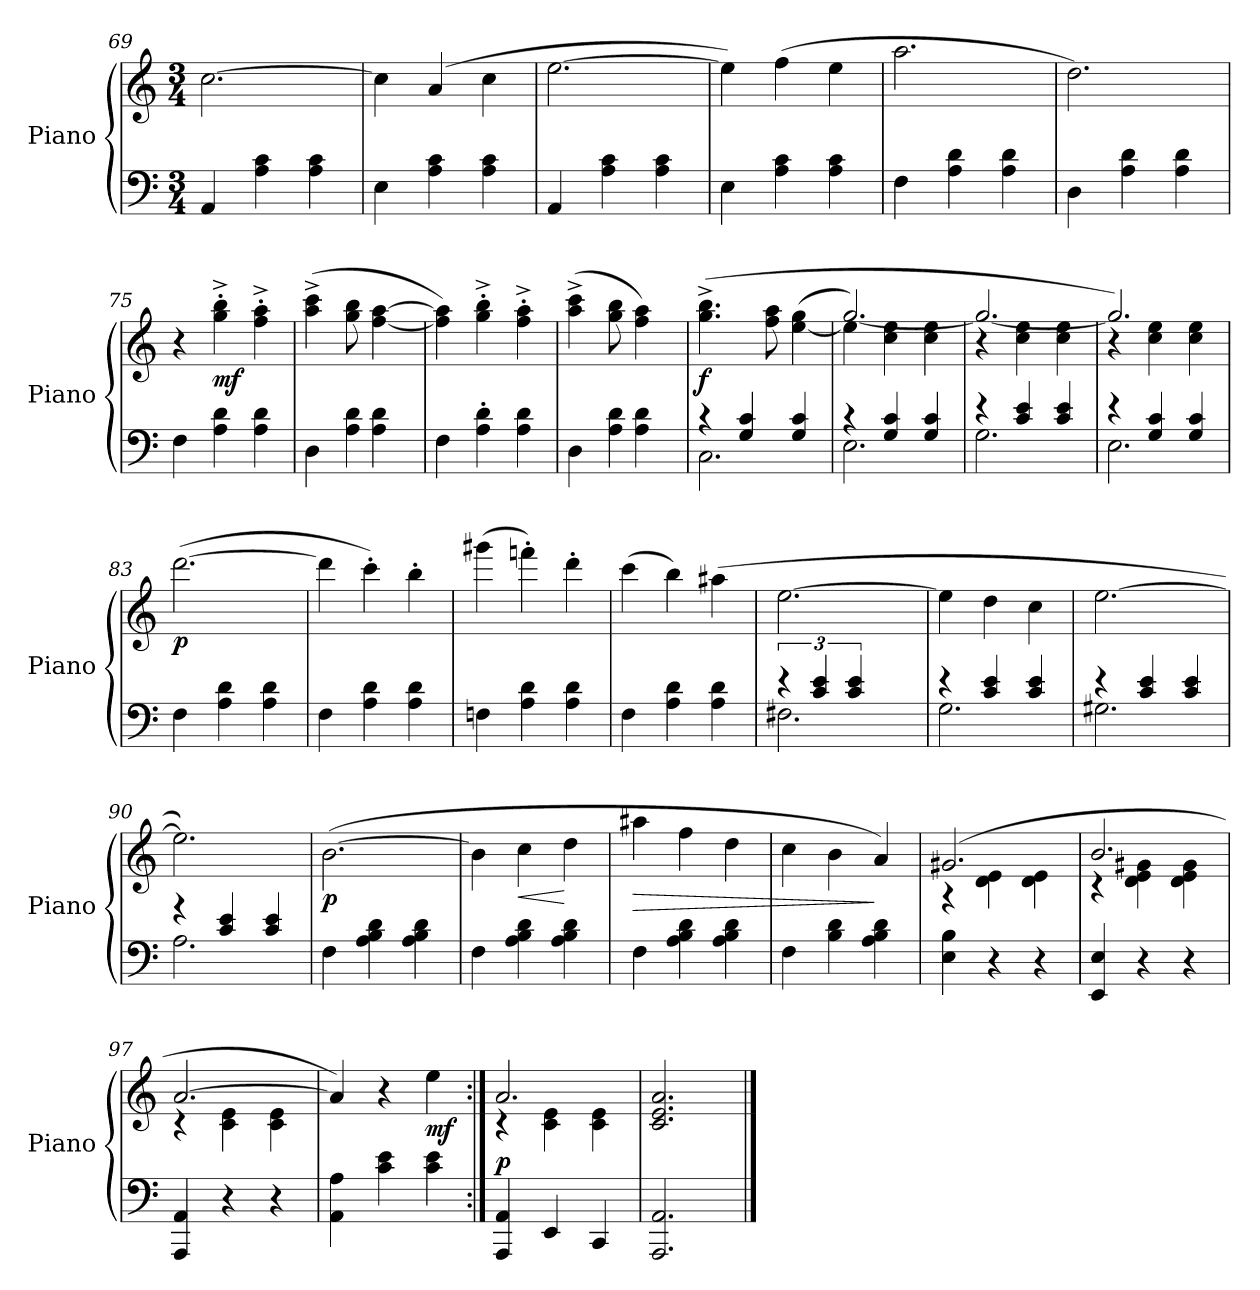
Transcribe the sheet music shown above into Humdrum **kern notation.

**kern	**kern	**dynam
*part1	*part1	*part1
*staff2	*staff1	*staff1/2
*I"Piano	*	*
*I'Piano	*	*
*clefF4	*clefG2	*
*M3/4	*M3/4	*
=69	=69	=69
4AA/	[>2.cc\	.
4A\ 4c\	.	.
4A\ 4c\	.	.
=70	=70	=70
4E\	4cc\]	.
4A\ 4c\	(>4a/	.
4A\ 4c\	4cc\	.
!!LO:LB:g=z
=71	=71	=71
4AA/	[>2.ee\	.
4A\ 4c\	.	.
4A\ 4c\	.	.
=72	=72	=72
4E\	4ee\])	.
4A\ 4c\	(>4ff\	.
4A\ 4c\	4ee\	.
=73	=73	=73
4F\	2.aa\	.
4A\ 4d\	.	.
4A\ 4d\	.	.
=74	=74	=74
4D\	2.dd\)	.
4A\ 4d\	.	.
4A\ 4d\	.	.
=75	=75	=75
4F\	4r	.
!	!	!LO:DY:b
4A\ 4d\	4gg\^>'> 4bb\^>'>	mf
4A\ 4d\	4ff\^>'> 4aa\^>'>	.
!!LO:LB:g=z
=76	=76	=76
*^	*	*
4D\	4.ryy	(>4aa\^> 4ccc\^>	.
4A\ 4d\	.	8gg\ 8bb\	.
.	4A\ 4d\	[<4ff\ [>4aa\	.
8ryy	.	.	.
*v	*v	*	*
=77	=77	=77
4F\	4ff\] 4aa\])	.
4A\'> 4d\'>	4gg\^>'> 4bb\^>'>	.
4A\ 4d\	4ff\^>'> 4aa\^>'>	.
=78	=78	=78
*^	*	*
4D\	4.ryy	(>4aa\^> 4ccc\^>	.
4A\ 4d\	.	8gg\ 8bb\	.
.	4A\ 4d\	4ff\ 4aa\)	.
8ryy	.	.	.
=79	=79	=79	=79
!	!	!	!LO:DY:b
4rc	2.C\	(>4.gg\^> 4.bb\^>	f
4G/ 4c/	.	.	.
.	.	8ff\ 8aa\	.
4G/ 4c/	.	(>[<4ee\ 4gg\	.
=80	=80	=80	=80
*	*	*^	*
4rc	2.E\	4ee\]	[>2.gg/)	.
4G/ 4c/	.	4cc\ 4ee\	.	.
4G/ 4c/	.	4cc\ 4ee\	.	.
!!LO:LB:g=z	!!
=81	=81	=81	=81	=81
4re	2.G\	4ra	2.gg/_>	.
4c/ 4e/	.	4cc\ 4ee\	.	.
4c/ 4e/	.	4cc\ 4ee\	.	.
=82	=82	=82	=82	=82
4rd	2.E\	4ra	2.gg/])	.
4G/ 4c/	.	4cc\ 4ee\	.	.
4G/ 4c/	.	4cc\ 4ee\	.	.
*v	*v	*	*	*
*	*v	*v	*
=83	=83	=83
!	!	!LO:DY:b
4F\	(>[>2.ddd\	p
4A\ 4d\	.	.
4A\ 4d\	.	.
=84	=84	=84
4F\	4ddd\]	.
4A\ 4d\	4ccc'>\)	.
4A\ 4d\	4bb'>\	.
=85	=85	=85
4Fn\	(>4ggg#X\	.
4A\ 4d\	4fffn'>\)	.
4A\ 4d\	4ddd'>\	.
!!LO:PB:g=z
=86	=86	=86
4F\	(>4ccc\	.
4A\ 4d\	4bb\)	.
4A\ 4d\	(>4aa#X\	.
=87	=87	=87
*^	*	*
6re	2.F#X\	[>2.ee\	.
6c/ 6e/	.	.	.
6c/ 6e/	.	.	.
4ryy	.	.	.
=88	=88	=88	=88
4re	2.G\	4ee\]	.
4c/ 4e/	.	4dd\	.
4c/ 4e/	.	4cc\	.
=89	=89	=89	=89
4re	2.G#X\	[>2.ee\	.
4c/ 4e/	.	.	.
4c/ 4e/	.	.	.
=90	=90	=90	=90
4rf	2.A\	2.ee\])	.
4c/ 4e/	.	.	.
4c/ 4e/	.	.	.
*v	*v	*	*
!!LO:LB:g=z
=91	=91	=91
!	!	!LO:DY:b
4F\	(>[>2.b\	p
4A\ 4B\ 4d\	.	.
4A\ 4B\ 4d\	.	.
=92	=92	=92
4F\	4b\]	.
!	!	!LO:HP:b
4A\ 4B\ 4d\	4cc\	<
4A\ 4B\ 4d\	4dd\	[
=93	=93	=93
!	!	!LO:HP:b
4F\	4aa#X\	>
4A\ 4B\ 4d\	4ff\	.
4A\ 4B\ 4d\	4dd\	.
=94	=94	=94
4F\	4cc\	.
4B\ 4d\	4b\	.
4A\ 4B\ 4d\	4a/)	]
=95	=95	=95
*	*^	*
4E\ 4B\	(>2.g#X/	4rG	.
4r	.	4d\ 4e\	.
4r	.	4d\ 4e\	.
!!LO:LB:g=z	!!
=96	=96	=96	=96
4EE/ 4E/	2.b/	4rc	.
4r	.	4d\ 4e\ 4g#X\	.
4r	.	4d\ 4e\ 4g#\	.
=97	=97	=97	=97
4AAA/ 4AA/	[>2.a/	4rc	.
4r	.	4c\ 4e\	.
4r	.	4c\ 4e\	.
*	*v	*v	*
=98	=98	=98
4AA\ 4A\	4a/])	.
4c\ 4e\	4r	.
!	!	!LO:DY:b
4c\ 4e\	4ee\	mf
=99:|!	=99:|!	=99:|!
*	*^	*
!	!	!	!LO:DY:a=2
4AAA/ 4AA/	2.a/	4rc	p
4EE/	.	4c\ 4e\	.
4CC/	.	4c\ 4e\	.
*	*v	*v	*
=100	=100	=100
2.AAA/ 2.AA/	2.c/ 2.e/ 2.a/	.
==	==	==
*-	*-	*-
